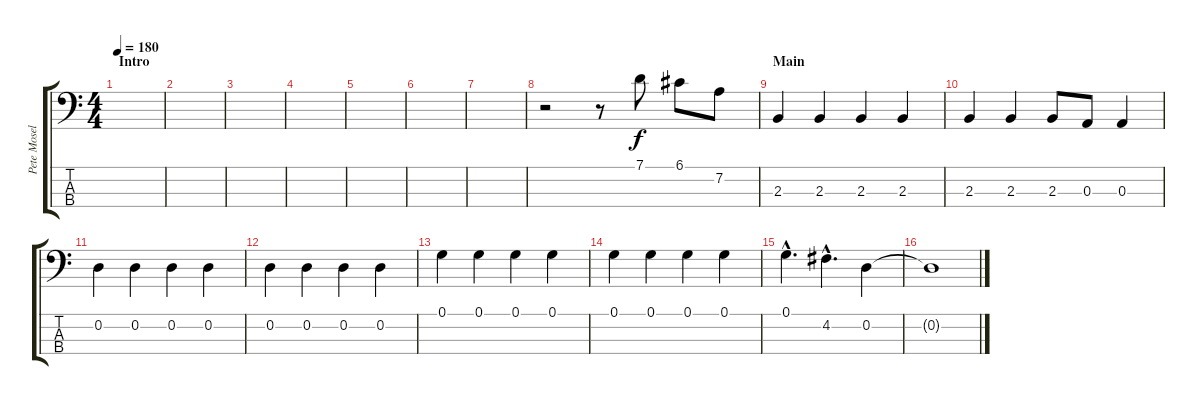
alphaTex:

\track ("Pete Mosely (Bass)" "Pete Mosel") {instrument electricbasspick}
\staff {score tabs}
\tuning (G2 D2 A1 E1) {hide}
\ts (4 4)
\section ("" "Intro")
\tempo 180
\clef f4
\ks c
|
|
|
|
|
|
|
r.2 r.8 7.1.8 6.1.8 7.2.8 |
\section ("" "Main")
2.3.4{volume 13} 2.3.4 2.3.4 2.3.4 |
2.3.4 2.3.4 2.3.8 0.3.8 0.3.4 |
0.2.4 0.2.4 0.2.4 0.2.4 |
0.2.4 0.2.4 0.2.4 0.2.4 |
0.1.4 0.1.4 0.1.4 0.1.4 |
0.1.4 0.1.4 0.1.4 0.1.4 |
0.1{hac}.4{d} 4.2{hac}.4{d} 0.2.4 |
0.2{t}.1
